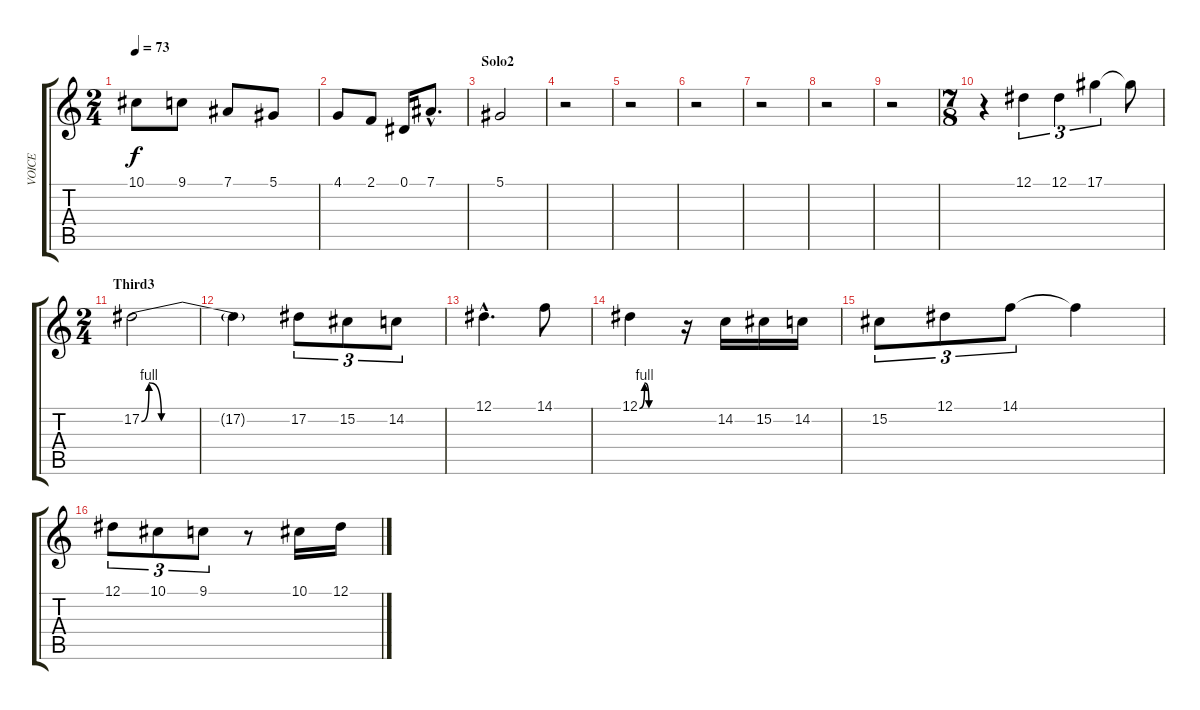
\track ("VOICE" "VOICE") {instrument synthvoice}
\staff {score tabs}
\tuning (Eb4 Bb3 Gb3 Db3 Ab2 Eb2) {hide}
\ts (2 4)
\tempo 73
\clef g2
\ks c
10.1.8{dy f} 9.1.8 7.1.8 5.1.8 |
4.1.8 2.1.8 0.1.16 7.1{hac}.8{d} |
\section ("" "Solo2")
5.1.2 |
r.2 |
r.2 |
r.2 |
r.2 |
r.2 |
r.2 |
\ts (7 8)
r.4 12.1.4{tu (3 2)} 12.1.4{tu (3 2)} 17.1.4{tu (3 2)} 17.1{t}.8 |
\ts (2 4)
\section ("" "Third3")
17.2{be (custom 0 0 3 4 8 0 60 0)}.2 |
17.2{t}.4 17.2.8{tu (3 2)} 15.2.8{tu (3 2)} 14.2.8{tu (3 2)} |
12.1{hac}.4{d} 14.1.8 |
12.1{be (custom 0 0 8 4 15 0 60 0)}.4 r.16 14.2.16 15.2.16 14.2.16 |
15.2.8{tu (3 2)} 12.1.8{tu (3 2)} 14.1.8{tu (3 2)} 14.1{t}.4 |
12.1.8{tu (3 2)} 10.1.8{tu (3 2)} 9.1.8{tu (3 2)} r.8 10.1.16 12.1.16
